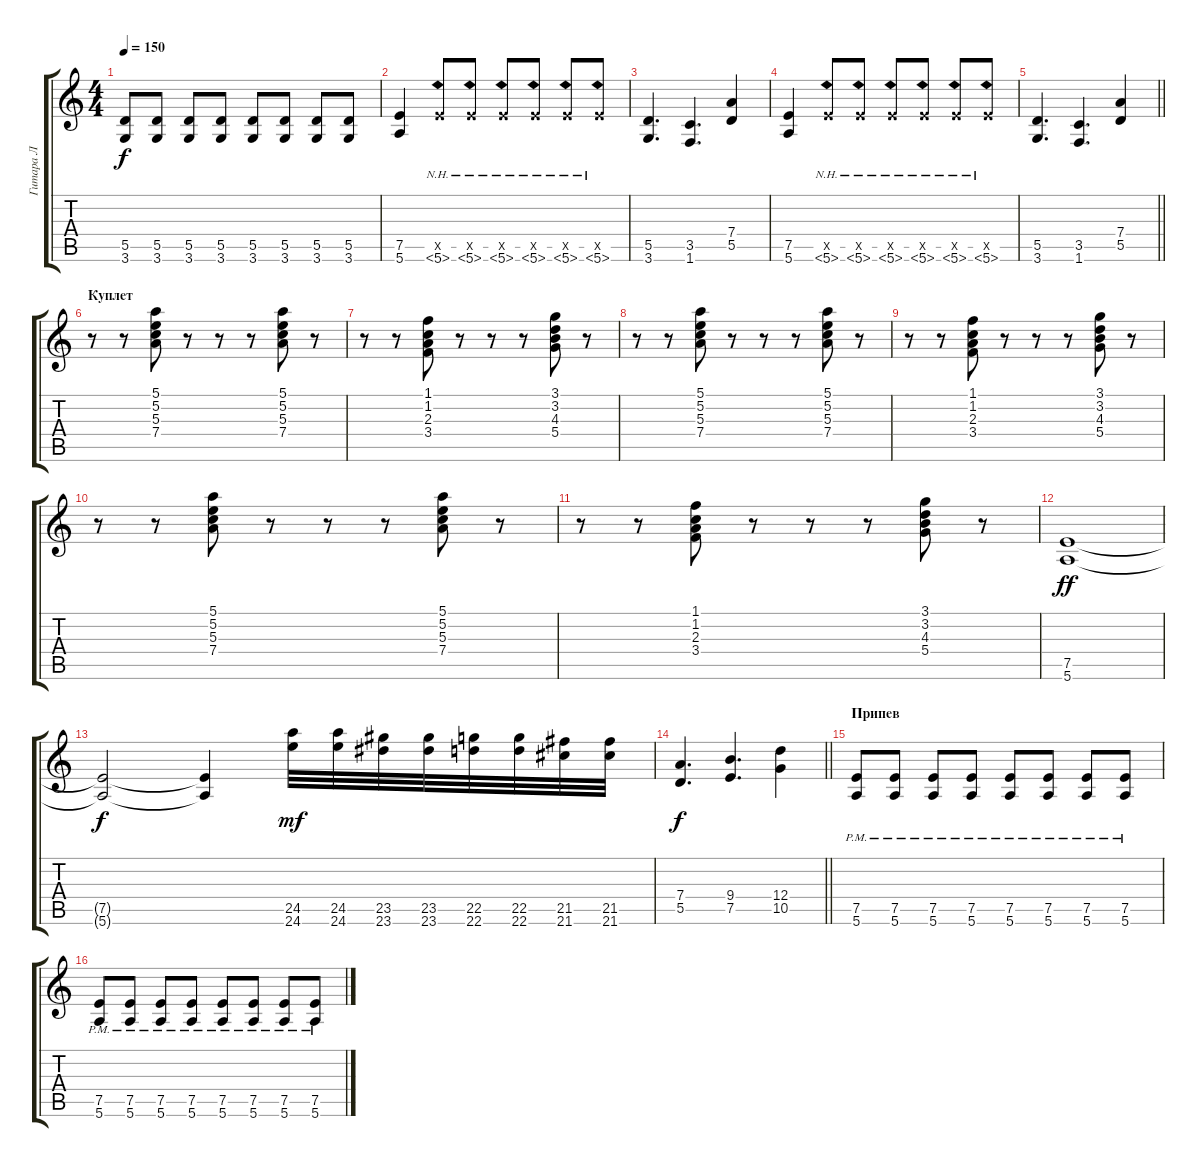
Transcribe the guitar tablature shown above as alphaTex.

\track ("Гитара Л" "Гитара Л") {instrument overdrivenguitar}
\staff {score tabs}
\tuning (E4 B3 G3 D3 A2 E2) {hide}
\ts (4 4)
\tempo 150
\clef g2
\ks c
(5.5 3.6).8{dy f} (5.5 3.6).8 (5.5 3.6).8 (5.5 3.6).8 (5.5 3.6).8 (5.5 3.6).8 (5.5 3.6).8 (5.5 3.6).8 |
(7.5 5.6).4 (7.5{x} 5.6{nh}).8 (7.5{x} 5.6{nh}).8 (7.5{x} 5.6{nh}).8 (7.5{x} 5.6{nh}).8 (7.5{x} 5.6{nh}).8 (7.5{x} 5.6{nh}).8 |
(5.5 3.6).4{d} (3.5 1.6).4{d} (7.4 5.5).4 |
(7.5 5.6).4 (7.5{x} 5.6{nh}).8 (7.5{x} 5.6{nh}).8 (7.5{x} 5.6{nh}).8 (7.5{x} 5.6{nh}).8 (7.5{x} 5.6{nh}).8 (7.5{x} 5.6{nh}).8 |
\barLineRight lightlight
(5.5 3.6).4{d} (3.5 1.6).4{d} (7.4 5.5).4 |
\section ("" "Куплет")
r.8 r.8 (5.1 5.2 5.3 7.4).8 r.8 r.8 r.8 (5.1 5.2 5.3 7.4).8 r.8 |
r.8 r.8 (1.1 1.2 2.3 3.4).8 r.8 r.8 r.8 (3.1 3.2 4.3 5.4).8 r.8 |
r.8 r.8 (5.1 5.2 5.3 7.4).8 r.8 r.8 r.8 (5.1 5.2 5.3 7.4).8 r.8 |
r.8 r.8 (1.1 1.2 2.3 3.4).8 r.8 r.8 r.8 (3.1 3.2 4.3 5.4).8 r.8 |
r.8 r.8 (5.1 5.2 5.3 7.4).8 r.8 r.8 r.8 (5.1 5.2 5.3 7.4).8 r.8 |
r.8 r.8 (1.1 1.2 2.3 3.4).8 r.8 r.8 r.8 (3.1 3.2 4.3 5.4).8 r.8 |
(7.5 5.6).1{dy ff} |
(7.5{t} 5.6{t}).2{dy f} (7.5{t} 5.6{t}).4 (24.5 24.6).32{dy mf} (24.5 24.6).32 (23.5 23.6).32 (23.5 23.6).32 (22.5 22.6).32 (22.5 22.6).32 (21.5 21.6).32 (21.5 21.6).32 |
\barLineRight lightlight
(7.4 5.5).4{d dy f} (9.4 7.5).4{d} (12.4 10.5).4 |
\section ("" "Припев")
(7.5{pm} 5.6{pm}).8 (7.5{pm} 5.6{pm}).8 (7.5{pm} 5.6{pm}).8 (7.5{pm} 5.6{pm}).8 (7.5{pm} 5.6{pm}).8 (7.5{pm} 5.6{pm}).8 (7.5{pm} 5.6{pm}).8 (7.5{pm} 5.6{pm}).8 |
(7.5{pm} 5.6{pm}).8 (7.5{pm} 5.6{pm}).8 (7.5{pm} 5.6{pm}).8 (7.5{pm} 5.6{pm}).8 (7.5{pm} 5.6{pm}).8 (7.5{pm} 5.6{pm}).8 (7.5{pm} 5.6{pm}).8 (7.5{pm} 5.6{pm}).8
